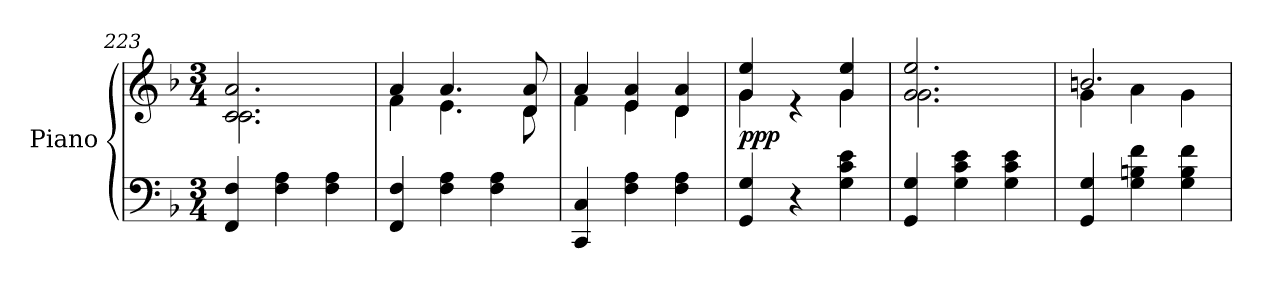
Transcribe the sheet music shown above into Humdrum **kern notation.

**kern	**kern	**dynam
*part1	*part1	*part1
*staff2	*staff1	*staff1/2
*I"Piano	*	*
*I'Pno.	*	*
*clefF4	*clefG2	*
*k[b-]	*k[b-]	*
*M3/4	*M3/4	*
=223	=223	=223
*	*^	*
4FF/ 4F/	2.c/ 2.a/	2.c\	.
4F\ 4A\	.	.	.
4F\ 4A\	.	.	.
!!LO:LB:g=z	!!
=224	=224	=224	=224
4FF/ 4F/	4a/	4f\	.
4F\ 4A\	4.a/	4.e\	.
4F\ 4A\	.	.	.
.	8d/ 8a/	8d\	.
=225	=225	=225	=225
4CC/ 4C/	4a/	4f\	.
4F\ 4A\	4e/ 4a/	4e\	.
4F\ 4A\	4d/ 4a/	4d\	.
=226	=226	=226	=226
!	!	!	!LO:DY:b
4GG/ 4G/	4g/ 4ee/	4g\	ppp
4r	4re	4ryy	.
4G\ 4c\ 4e\	4g/ 4ee/	4g\	.
=227	=227	=227	=227
4GG/ 4G/	2.g/ 2.ee/	2.g\	.
4G\ 4c\ 4e\	.	.	.
4G\ 4c\ 4e\	.	.	.
=228	=228	=228	=228
4GG/ 4G/	2.bn/	4g\	.
4G\ 4Bn\ 4f\	.	4a\	.
4G\ 4B\ 4f\	.	4g\	.
*	*v	*v	*
=	=	=
*-	*-	*-
